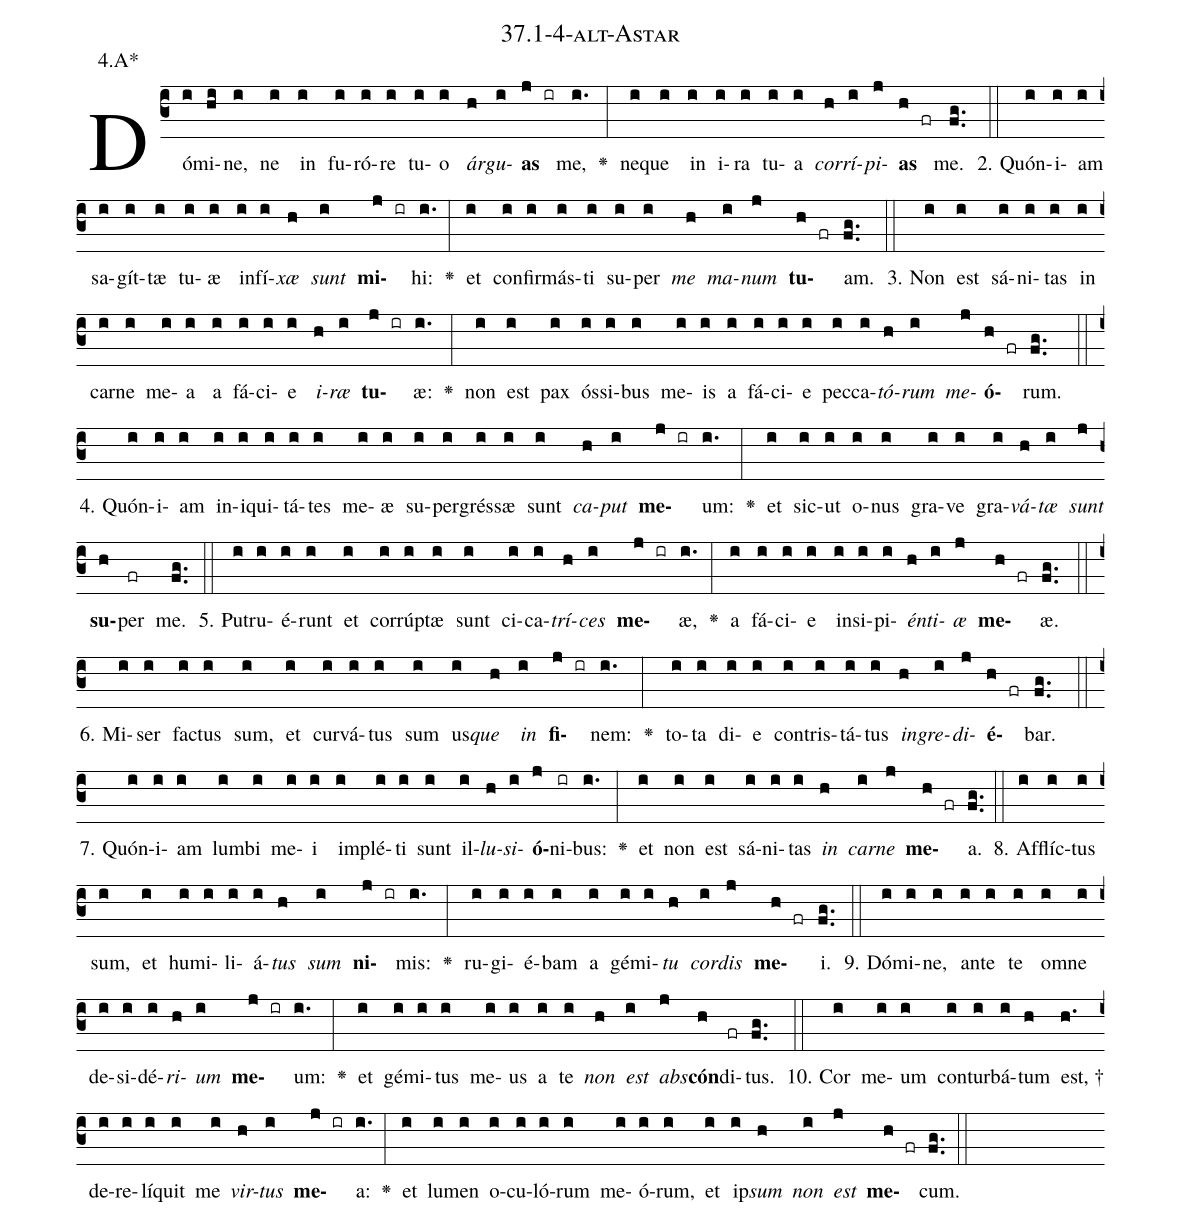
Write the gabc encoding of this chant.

name: 37.1-4-alt-Astar;
annotation: 4.A*;
%%
(c3)Dó(i)mi(hi)ne,(i) ne(i) in(i) fu(i)ró(i)re(i) tu(i)o(i) <i>ár</i>(h)<i>gu</i>(i)<b>as</b>(j ir) me,(i.) <v>\greheightstar</v>(:) ne(i)que(i) in(i) i(i)ra(i) tu(i)a(i) <i>cor</i>(h)<i>rí</i>(i)<i>pi</i>(j)<b>as</b>(h fr) me.(fg..) (::)
2. Quón(i)i(i)am(i) sa(i)gít(i)tæ(i) tu(i)æ(i) in(i)fí(i)<i>xæ</i>(h) <i>sunt</i>(i) <b>mi</b>(j ir)hi:(i.) <v>\greheightstar</v>(:) et(i) con(i)fir(i)más(i)ti(i) su(i)per(i) <i>me</i>(h) <i>ma</i>(i)<i>num</i>(j) <b>tu</b>(h fr)am.(fg..) (::)
3. Non(i) est(i) sá(i)ni(i)tas(i) in(i) car(i)ne(i) me(i)a(i) a(i) fá(i)ci(i)e(i) <i>i</i>(h)<i>ræ</i>(i) <b>tu</b>(j ir)æ:(i.) <v>\greheightstar</v>(:) non(i) est(i) pax(i) ós(i)si(i)bus(i) me(i)is(i) a(i) fá(i)ci(i)e(i) pec(i)ca(i)<i>tó</i>(h)<i>rum</i>(i) <i>me</i>(j)<b>ó</b>(h fr)rum.(fg..) (::)
4. Quón(i)i(i)am(i) in(i)i(i)qui(i)tá(i)tes(i) me(i)æ(i) su(i)per(i)grés(i)sæ(i) sunt(i) <i>ca</i>(h)<i>put</i>(i) <b>me</b>(j ir)um:(i.) <v>\greheightstar</v>(:) et(i) sic(i)ut(i) o(i)nus(i) gra(i)ve(i) gra(i)<i>vá</i>(h)<i>tæ</i>(i) <i>sunt</i>(j) <b>su</b>(h)per(fr) me.(fg..) (::)
5. Pu(i)tru(i)é(i)runt(i) et(i) cor(i)rúp(i)tæ(i) sunt(i) ci(i)ca(i)<i>trí</i>(h)<i>ces</i>(i) <b>me</b>(j ir)æ,(i.) <v>\greheightstar</v>(:) a(i) fá(i)ci(i)e(i) in(i)si(i)pi(i)<i>én</i>(h)<i>ti</i>(i)<i>æ</i>(j) <b>me</b>(h fr)æ.(fg..) (::)
6. Mi(i)ser(i) fac(i)tus(i) sum,(i) et(i) cur(i)vá(i)tus(i) sum(i) us(i)<i>que</i>(h) <i>in</i>(i) <b>fi</b>(j ir)nem:(i.) <v>\greheightstar</v>(:) to(i)ta(i) di(i)e(i) con(i)tris(i)tá(i)tus(i) <i>in</i>(h)<i>gre</i>(i)<i>di</i>(j)<b>é</b>(h fr)bar.(fg..) (::)
7. Quón(i)i(i)am(i) lum(i)bi(i) me(i)i(i) im(i)plé(i)ti(i) sunt(i) il(i)<i>lu</i>(h)<i>si</i>(i)<b>ó</b>(j)ni(ir)bus:(i.) <v>\greheightstar</v>(:) et(i) non(i) est(i) sá(i)ni(i)tas(i) <i>in</i>(h) <i>car</i>(i)<i>ne</i>(j) <b>me</b>(h fr)a.(fg..) (::)
8. Af(i)flíc(i)tus(i) sum,(i) et(i) hu(i)mi(i)li(i)á(i)<i>tus</i>(h) <i>sum</i>(i) <b>ni</b>(j ir)mis:(i.) <v>\greheightstar</v>(:) ru(i)gi(i)é(i)bam(i) a(i) gé(i)mi(i)<i>tu</i>(h) <i>cor</i>(i)<i>dis</i>(j) <b>me</b>(h fr)i.(fg..) (::)
9. Dó(i)mi(i)ne,(i) an(i)te(i) te(i) om(i)ne(i) de(i)si(i)dé(i)<i>ri</i>(h)<i>um</i>(i) <b>me</b>(j ir)um:(i.) <v>\greheightstar</v>(:) et(i) gé(i)mi(i)tus(i) me(i)us(i) a(i) te(i) <i>non</i>(h) <i>est</i>(i) <i>abs</i>(j)<b>cón</b>(h)di(fr)tus.(fg..) (::)
10. Cor(i) me(i)um(i) con(i)tur(i)bá(i)tum(h) est, †(h.) de(i)re(i)lí(i)quit(i) me(i) <i>vir</i>(h)<i>tus</i>(i) <b>me</b>(j ir)a:(i.) <v>\greheightstar</v>(:) et(i) lu(i)men(i) o(i)cu(i)ló(i)rum(i) me(i)ó(i)rum,(i) et(i) ip(i)<i>sum</i>(h) <i>non</i>(i) <i>est</i>(j) <b>me</b>(h fr)cum.(fg..) (::)
